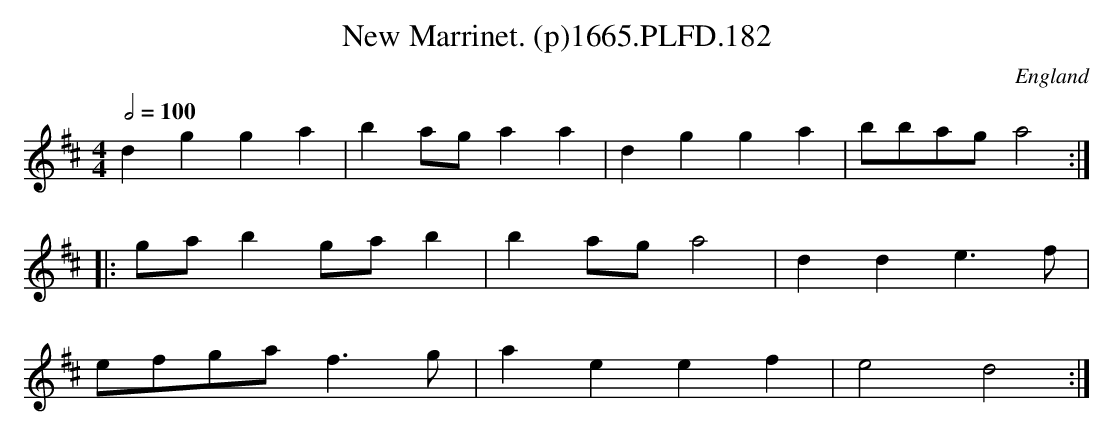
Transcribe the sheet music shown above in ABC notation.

X:1
T:New Marrinet. (p)1665.PLFD.182
M:4/4
L:1/4
Q:1/2=100
O:England
K:D
dgga|ba/g/aa|dgga|b/b/a/g/a2:|
|:g/a/bg/a/b|ba/g/a2|dde>f|
e/f/g/a/f>g|aeef|e2d2:|
